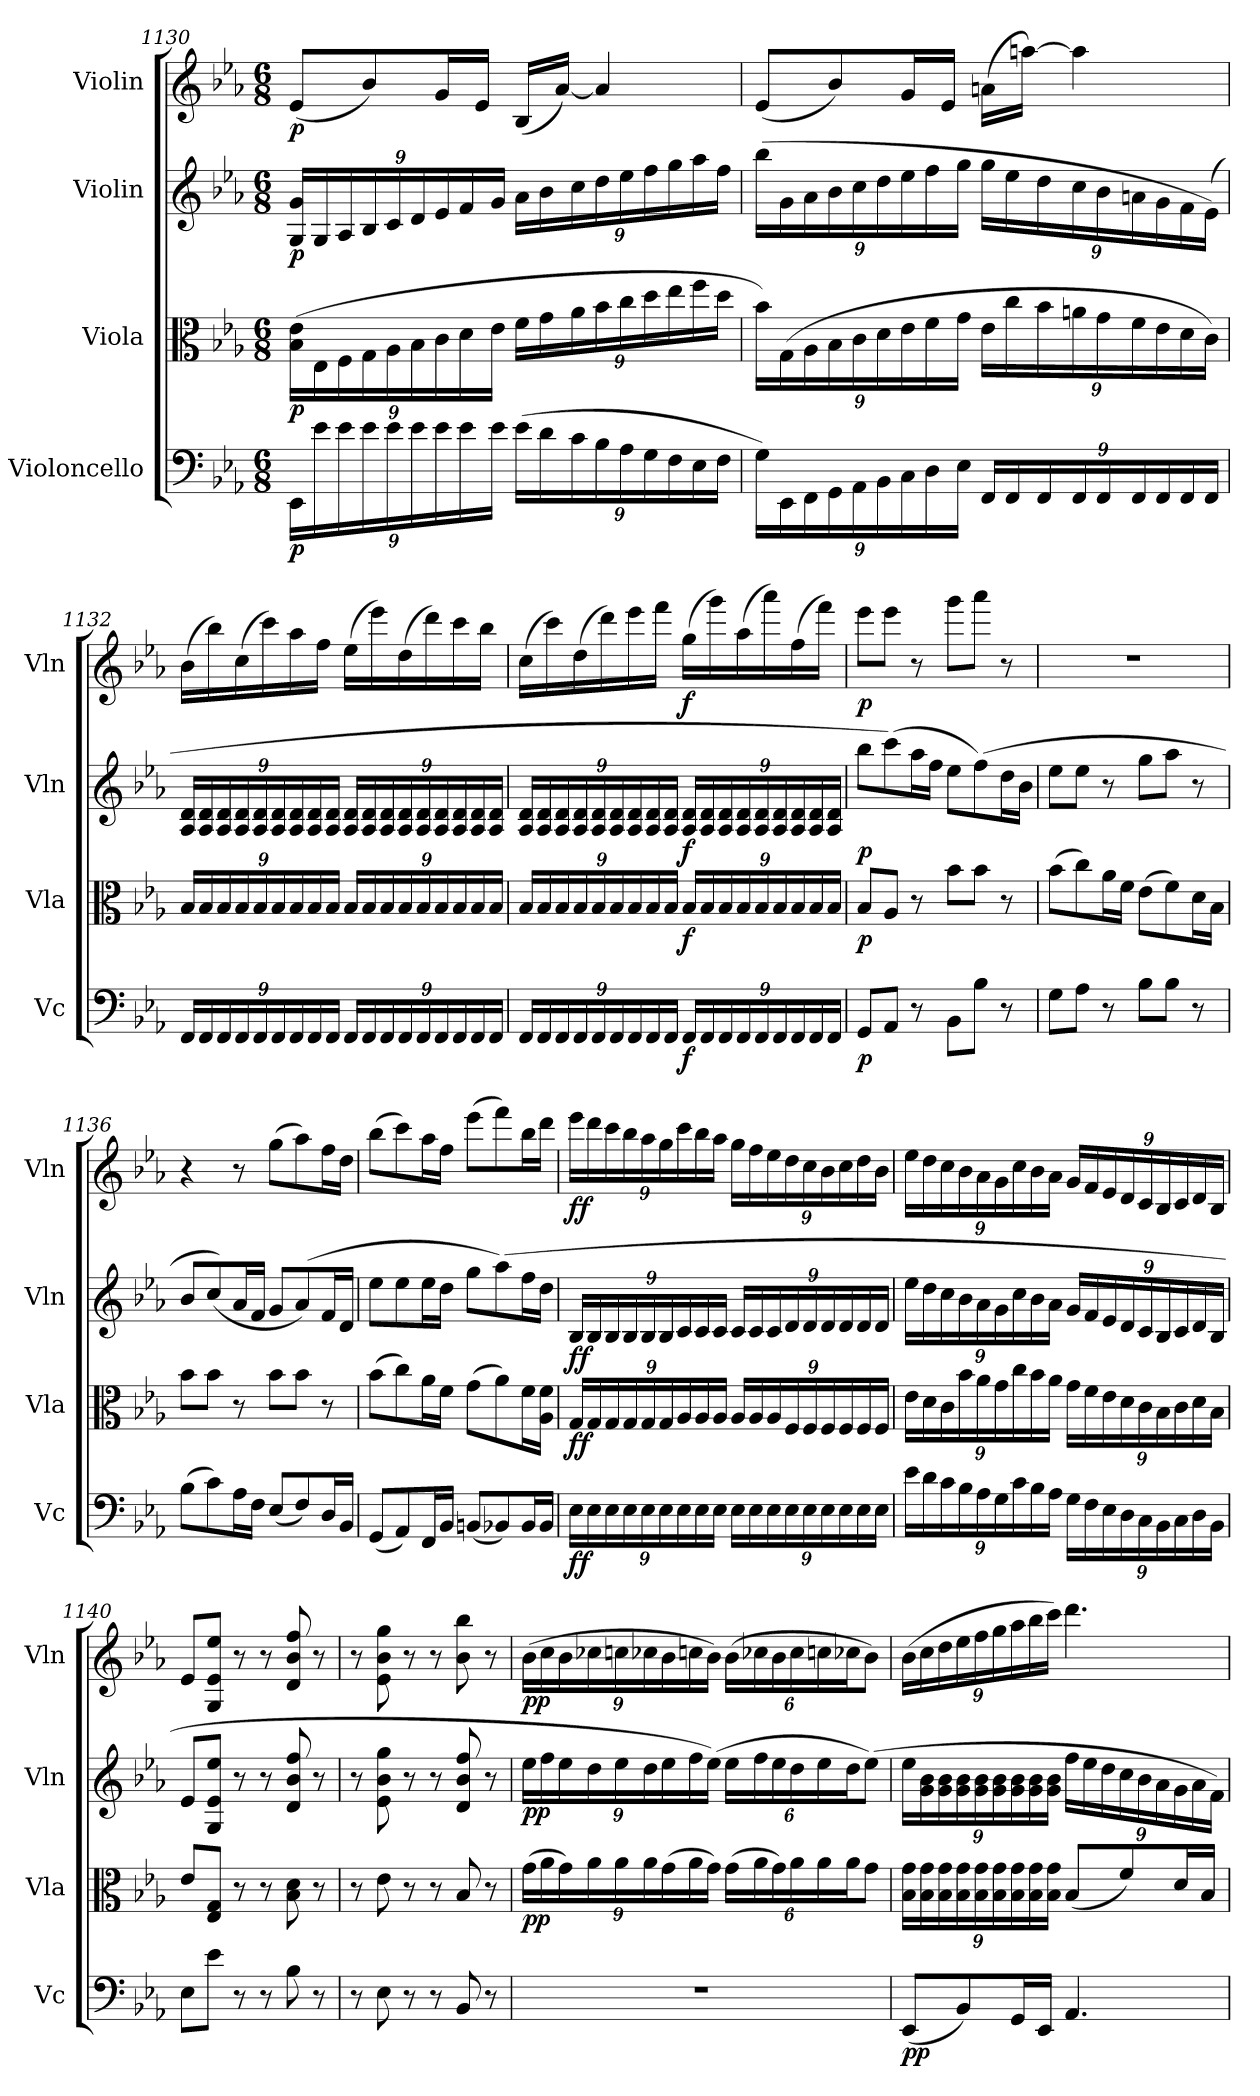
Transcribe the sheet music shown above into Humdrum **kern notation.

**kern	**dynam	**kern	**dynam	**kern	**dynam	**kern	**dynam
*part4	*part4	*part3	*part3	*part2	*part2	*part1	*part1
*staff4	*staff4	*staff3	*staff3	*staff2	*staff2	*staff1	*staff1
*I"Violoncello	*	*I"Viola	*	*I"Violin	*	*I"Violin	*
*I'Vc	*	*I'Vla	*	*I'Vln	*	*I'Vln	*
*clefF4	*	*clefC3	*	*clefG2	*	*clefG2	*
*k[b-e-a-]	*	*k[b-e-a-]	*	*k[b-e-a-]	*	*k[b-e-a-]	*
*M6/8	*	*M6/8	*	*M6/8	*	*M6/8	*
=1130	=1130	=1130	=1130	=1130	=1130	=1130	=1130
24EE-\LL	p	(24B-\ 24e-\LL	p	24G/ 24g/LL	p	(8e-/L	p
24e-\	.	24E-\	.	24G/	.	.	.
24e-\	.	24F\	.	24A-/	.	.	.
24e-\	.	24G\	.	24B-/	.	8b-/)	.
24e-\	.	24A-\	.	24c/	.	.	.
24e-\	.	24B-\	.	24d/	.	.	.
24e-\	.	24c\	.	24e-/	.	16g/L	.
24e-\	.	24d\	.	24f/	.	.	.
.	.	.	.	.	.	16e-/JJ	.
24e-\JJ	.	24e-\JJ	.	24g/JJ	.	.	.
(24e-\LL	.	24f\LL	.	24a-\LL	.	(16B-/LL	.
24d\	.	24g\	.	24b-\	.	.	.
.	.	.	.	.	.	[16a-/JJ)	.
24c\	.	24a-\	.	24cc\	.	.	.
24B-\	.	24b-\	.	24dd\	.	4a-]	.
24A-\	.	24cc\	.	24ee-\	.	.	.
24G\	.	24dd\	.	24ff\	.	.	.
24F\	.	24ee-\	.	24gg\	.	.	.
24E-\	.	24ff\	.	24aa-\	.	.	.
24F\JJ	.	24dd\JJ	.	24ff\JJ	.	.	.
=1131	=1131	=1131	=1131	=1131	=1131	=1131	=1131
24G\LL)	.	24b-\LL)	.	(24bb-\LL	.	(8e-/L	.
24EE-\	.	(24G\	.	24g\	.	.	.
24FF\	.	24A-\	.	24a-\	.	.	.
24GG\	.	24B-\	.	24b-\	.	8b-/)	.
24AA-\	.	24c\	.	24cc\	.	.	.
24BB-\	.	24d\	.	24dd\	.	.	.
24C\	.	24e-\	.	24ee-\	.	16g/L	.
24D\	.	24f\	.	24ff\	.	.	.
.	.	.	.	.	.	16e-/JJ	.
24E-\JJ	.	24g\JJ	.	24gg\JJ	.	.	.
24FF/LL	.	24e-\LL	.	24gg\LL	.	(16an\LL	.
24FF/	.	24cc\	.	24ee-\	.	.	.
.	.	.	.	.	.	[16aan\JJ)	.
24FF/	.	24b-\	.	24dd\	.	.	.
24FF/	.	24an\	.	24cc\	.	4aa]	.
24FF/	.	24g\	.	24b-\	.	.	.
24FF/	.	24f\	.	24an\	.	.	.
24FF/	.	24e-\	.	24g\	.	.	.
24FF/	.	24d\	.	24f\	.	.	.
24FF/JJ	.	24c\JJ)	.	(24e-\JJ)	.	.	.
=1132	=1132	=1132	=1132	=1132	=1132	=1132	=1132
24FF/LL	.	24B-/LL	.	24A-/ 24d/LL	.	(16b-\LL	.
24FF/	.	24B-/	.	24A-/ 24d/	.	.	.
.	.	.	.	.	.	16bb-\)	.
24FF/	.	24B-/	.	24A-/ 24d/	.	.	.
24FF/	.	24B-/	.	24A-/ 24d/	.	(16cc\	.
24FF/	.	24B-/	.	24A-/ 24d/	.	.	.
.	.	.	.	.	.	16ccc\)	.
24FF/	.	24B-/	.	24A-/ 24d/	.	.	.
24FF/	.	24B-/	.	24A-/ 24d/	.	16aa-\	.
24FF/	.	24B-/	.	24A-/ 24d/	.	.	.
.	.	.	.	.	.	16ff\JJ	.
24FF/JJ	.	24B-/JJ	.	24A-/ 24d/JJ	.	.	.
24FF/LL	.	24B-/LL	.	24A-/ 24d/LL	.	(16ee-\LL	.
24FF/	.	24B-/	.	24A-/ 24d/	.	.	.
.	.	.	.	.	.	16eee-\)	.
24FF/	.	24B-/	.	24A-/ 24d/	.	.	.
24FF/	.	24B-/	.	24A-/ 24d/	.	(16dd\	.
24FF/	.	24B-/	.	24A-/ 24d/	.	.	.
.	.	.	.	.	.	16ddd\)	.
24FF/	.	24B-/	.	24A-/ 24d/	.	.	.
24FF/	.	24B-/	.	24A-/ 24d/	.	16ccc\	.
24FF/	.	24B-/	.	24A-/ 24d/	.	.	.
.	.	.	.	.	.	16bb-\JJ	.
24FF/JJ	.	24B-/JJ	.	24A-/ 24d/JJ	.	.	.
=1133	=1133	=1133	=1133	=1133	=1133	=1133	=1133
24FF/LL	.	24B-/LL	.	24A-/ 24d/LL	.	(16cc\LL	.
24FF/	.	24B-/	.	24A-/ 24d/	.	.	.
.	.	.	.	.	.	16ccc\)	.
24FF/	.	24B-/	.	24A-/ 24d/	.	.	.
24FF/	.	24B-/	.	24A-/ 24d/	.	(16dd\	.
24FF/	.	24B-/	.	24A-/ 24d/	.	.	.
.	.	.	.	.	.	16ddd\)	.
24FF/	.	24B-/	.	24A-/ 24d/	.	.	.
24FF/	.	24B-/	.	24A-/ 24d/	.	16eee-\	.
24FF/	.	24B-/	.	24A-/ 24d/	.	.	.
.	.	.	.	.	.	16fff\JJ	.
24FF/JJ	.	24B-/JJ	.	24A-/ 24d/JJ	.	.	.
24FF/LL	f	24B-/LL	f	24A-/ 24d/LL	f	(16gg\LL	f
24FF/	.	24B-/	.	24A-/ 24d/	.	.	.
.	.	.	.	.	.	16ggg\)	.
24FF/	.	24B-/	.	24A-/ 24d/	.	.	.
24FF/	.	24B-/	.	24A-/ 24d/	.	(16aa-\	.
24FF/	.	24B-/	.	24A-/ 24d/	.	.	.
.	.	.	.	.	.	16aaa-\)	.
24FF/	.	24B-/	.	24A-/ 24d/	.	.	.
24FF/	.	24B-/	.	24A-/ 24d/	.	(16ff\	.
24FF/	.	24B-/	.	24A-/ 24d/	.	.	.
.	.	.	.	.	.	16fff\JJ)	.
24FF/JJ	.	24B-/JJ	.	24A-/ 24d/JJ	.	.	.
=1134	=1134	=1134	=1134	=1134	=1134	=1134	=1134
8GG/L	p	8B-/L	p	8bb-\L	p	8eee-\L	p
8AA-/J	.	8A-/J	.	(8ccc\)	.	8eee-\J	.
8r	.	8r	.	16aa-\L	.	8r	.
.	.	.	.	16ff\JJ	.	.	.
8BB-\L	.	8b-\L	.	8ee-\L	.	8ggg\L	.
8B-\J	.	8b-\J	.	(8ff\)	.	8aaa-\J	.
8r	.	8r	.	16dd\L	.	8r	.
.	.	.	.	16b-\JJ	.	.	.
=1135	=1135	=1135	=1135	=1135	=1135	=1135	=1135
8G\L	.	(8b-\L	.	8ee-\L	.	2.r	.
8A-\J	.	8cc\)	.	8ee-\J	.	.	.
8r	.	16a-\L	.	8r	.	.	.
.	.	16f\JJ	.	.	.	.	.
8B-\L	.	(8e-\L	.	8gg\L	.	.	.
8B-\J	.	8f\)	.	8aa-\J	.	.	.
8r	.	16d\L	.	8r	.	.	.
.	.	16B-\JJ	.	.	.	.	.
=1136	=1136	=1136	=1136	=1136	=1136	=1136	=1136
(8B-\L	.	8b-\L	.	8b-/L	.	4r	.
8c\)	.	8b-\J	.	(8cc/)	.	.	.
16A-\L	.	8r	.	16a-/L	.	8r	.
16F\JJ	.	.	.	16f/JJ	.	.	.
(8E-/L	.	8b-\L	.	8g/L	.	(8gg\L	.
8F/)	.	8b-\J	.	(8a-/)	.	8aa-\)	.
16D/L	.	8r	.	16f/L	.	16ff\L	.
16BB-/JJ	.	.	.	16d/JJ	.	16dd\JJ	.
=1137	=1137	=1137	=1137	=1137	=1137	=1137	=1137
(8GG/L	.	(8b-\L	.	8ee-\L	.	(8bb-\L	.
8AA-/)	.	8cc\)	.	8ee-\	.	8ccc\)	.
16FF/L	.	16a-\L	.	16ee-\L	.	16aa-\L	.
16BB-/JJ	.	16f\JJ	.	16dd\JJ	.	16ff\JJ	.
(8BBn/L	.	(8g\L	.	8gg\L	.	(8eee-\L	.
8BB-X/)	.	8a-\)	.	(8aa-\)	.	8fff\)	.
16BB-/L	.	16f\L	.	16ff\L	.	16bb-\L	.
16BB-/JJ	.	16A-\ 16f\JJ	.	16dd\JJ	.	16ddd\JJ	.
=1138	=1138	=1138	=1138	=1138	=1138	=1138	=1138
24E-\LL	ff	24G/LL	ff	24B-/LL	ff	24eee-\LL	ff
24E-\	.	24G/	.	24B-/	.	24ddd\	.
24E-\	.	24G/	.	24B-/	.	24ccc\	.
24E-\	.	24G/	.	24B-/	.	24bb-\	.
24E-\	.	24G/	.	24B-/	.	24aa-\	.
24E-\	.	24G/	.	24B-/	.	24gg\	.
24E-\	.	24A-/	.	24c/	.	24ccc\	.
24E-\	.	24A-/	.	24c/	.	24bb-\	.
24E-\JJ	.	24A-/JJ	.	24c/JJ	.	24aa-\JJ	.
24E-\LL	.	24A-/LL	.	24c/LL	.	24gg\LL	.
24E-\	.	24A-/	.	24c/	.	24ff\	.
24E-\	.	24A-/	.	24c/	.	24ee-\	.
24E-\	.	24F/	.	24d/	.	24dd\	.
24E-\	.	24F/	.	24d/	.	24cc\	.
24E-\	.	24F/	.	24d/	.	24b-\	.
24E-\	.	24F/	.	24d/	.	24cc\	.
24E-\	.	24F/	.	24d/	.	24dd\	.
24E-\JJ	.	24F/JJ	.	24d/JJ	.	24b-\JJ	.
=1139	=1139	=1139	=1139	=1139	=1139	=1139	=1139
24e-\LL	.	24e-\LL	.	24ee-\LL	.	24ee-\LL	.
24d\	.	24d\	.	24dd\	.	24dd\	.
24c\	.	24c\	.	24cc\	.	24cc\	.
24B-\	.	24b-\	.	24b-\	.	24b-\	.
24A-\	.	24a-\	.	24a-\	.	24a-\	.
24G\	.	24g\	.	24g\	.	24g\	.
24c\	.	24cc\	.	24cc\	.	24cc\	.
24B-\	.	24b-\	.	24b-\	.	24b-\	.
24A-\JJ	.	24a-\JJ	.	24a-\JJ	.	24a-\JJ	.
24G\LL	.	24g\LL	.	24g/LL	.	24g/LL	.
24F\	.	24f\	.	24f/	.	24f/	.
24E-\	.	24e-\	.	24e-/	.	24e-/	.
24D\	.	24d\	.	24d/	.	24d/	.
24C\	.	24c\	.	24c/	.	24c/	.
24BB-\	.	24B-\	.	24B-/	.	24B-/	.
24C\	.	24c\	.	24c/	.	24c/	.
24D\	.	24d\	.	24d/	.	24d/	.
24BB-\JJ	.	24B-\JJ	.	24B-/JJ	.	24B-/JJ	.
=1140	=1140	=1140	=1140	=1140	=1140	=1140	=1140
8E-\L	.	8e-/L	.	8e-/L	.	8e-/L	.
8e-\J	.	8E-/ 8G/J	.	8G/ 8e-/ 8ee-/J	.	8G/ 8e-/ 8ee-/J	.
8r	.	8r	.	8r	.	8r	.
8r	.	8r	.	8r	.	8r	.
8B-	.	8B- 8d	.	8d 8b- 8ff	.	8d 8b- 8ff	.
8r	.	8r	.	8r	.	8r	.
=1141	=1141	=1141	=1141	=1141	=1141	=1141	=1141
8r	.	8r	.	8r	.	8r	.
8E-	.	8e-	.	8e- 8b- 8gg	.	8e- 8b- 8gg	.
8r	.	8r	.	8r	.	8r	.
8r	.	8r	.	8r	.	8r	.
8BB-	.	8B-	.	8d 8b- 8ff	.	8b- 8bb-	.
8r	.	8r	.	8r	.	8r	.
=1142	=1142	=1142	=1142	=1142	=1142	=1142	=1142
2.r	.	(24g\LL	pp	24ee-\LL	pp	(24b-\LL	pp
.	.	24a-\	.	24ff\	.	24cc\	.
.	.	24g\)	.	24ee-\	.	24b-\	.
.	.	24a-\	.	24dd\	.	24cc-X\	.
.	.	24a-\	.	24ee-\	.	24ccn\	.
.	.	24a-\	.	24dd\	.	24cc-X\	.
.	.	(24g\	.	24ee-\	.	24b-\	.
.	.	24a-\	.	24ff\	.	24ccn\	.
.	.	24g\JJ)	.	(24ee-\JJ)	.	24b-\JJ)	.
.	.	(24g\LL	.	24ee-\LL	.	(24b-\LL	.
.	.	24a-\	.	24ff\	.	24cc-X\	.
.	.	24g\)	.	24ee-\	.	24b-\	.
.	.	24a-\	.	24dd\	.	24cc-\	.
.	.	24a-\	.	24ee-\	.	24ccn\	.
.	.	24a-\J	.	24dd\J	.	24cc-X\J	.
.	.	8g\J	.	(8ee-\J)	.	8b-\J)	.
=1143	=1143	=1143	=1143	=1143	=1143	=1143	=1143
(8EE-/L	pp	24B-\ 24g\LL	.	24ee-\LL	.	(24b-\LL	.
.	.	24B-\ 24g\	.	24g\ 24b-\	.	24cc\	.
.	.	24B-\ 24g\	.	24g\ 24b-\	.	24dd\	.
8BB-/)	.	24B-\ 24g\	.	24g\ 24b-\	.	24ee-\	.
.	.	24B-\ 24g\	.	24g\ 24b-\	.	24ff\	.
.	.	24B-\ 24g\	.	24g\ 24b-\	.	24gg\	.
16GG/L	.	24B-\ 24g\	.	24g\ 24b-\	.	24aa-\	.
.	.	24B-\ 24g\	.	24g\ 24b-\	.	24bb-\	.
16EE-/JJ	.	.	.	.	.	.	.
.	.	24B-\ 24g\JJ	.	24g\ 24b-\JJ	.	24ccc\JJ)	.
4.AA-	.	(8B-/L	.	24ff\LL	.	4.ddd	.
.	.	.	.	24ee-\	.	.	.
.	.	.	.	24dd\	.	.	.
.	.	8f/)	.	24cc\	.	.	.
.	.	.	.	24b-\	.	.	.
.	.	.	.	24a-\	.	.	.
.	.	16d/L	.	24g\	.	.	.
.	.	.	.	24a-\	.	.	.
.	.	16B-/JJ	.	.	.	.	.
.	.	.	.	24f\JJ)	.	.	.
=	=	=	=	=	=	=	=
*-	*-	*-	*-	*-	*-	*-	*-
